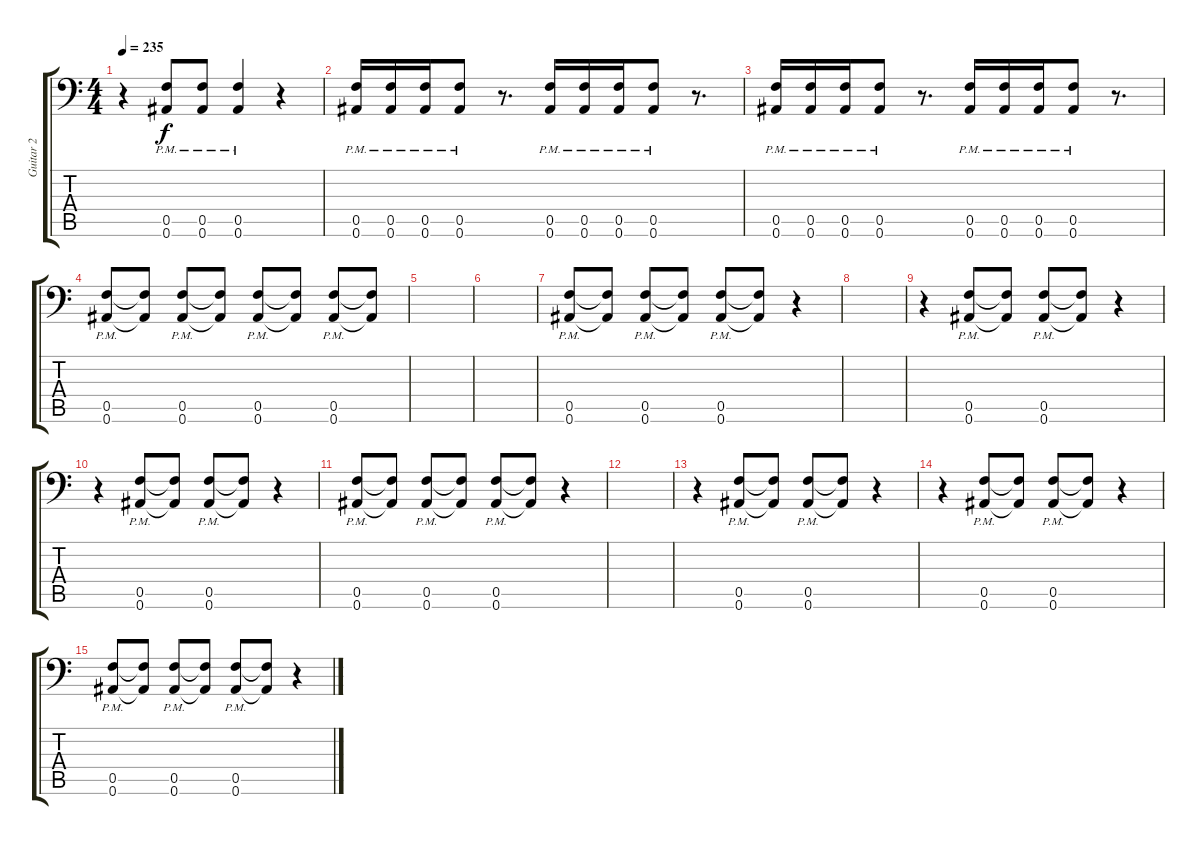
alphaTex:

\track ("Guitar 2" "Guitar 2") {instrument distortionguitar}
\staff {score tabs}
\tuning (C4 G3 Eb3 Bb2 F2 Bb1) {hide}
\ts (4 4)
\tempo 235
\clef f4
\ks c
r.4{dy f} (0.5{pm} 0.6{pm}).8 (0.5{pm} 0.6{pm}).8 (0.5{pm} 0.6{pm}).4 r.4 |
(0.5{pm} 0.6{pm}).16 (0.5{pm} 0.6{pm}).16 (0.5{pm} 0.6{pm}).16 (0.5{pm} 0.6{pm}).8 r.8{d} (0.5{pm} 0.6{pm}).16 (0.5{pm} 0.6{pm}).16 (0.5{pm} 0.6{pm}).16 (0.5{pm} 0.6{pm}).8 r.8{d} |
(0.5{pm} 0.6{pm}).16 (0.5{pm} 0.6{pm}).16 (0.5{pm} 0.6{pm}).16 (0.5{pm} 0.6{pm}).8 r.8{d} (0.5{pm} 0.6{pm}).16 (0.5{pm} 0.6{pm}).16 (0.5{pm} 0.6{pm}).16 (0.5{pm} 0.6{pm}).8 r.8{d} |
(0.5{pm} 0.6{pm}).8 (0.5{t} 0.6{t}).8 (0.5{pm} 0.6{pm}).8 (0.5{t} 0.6{t}).8 (0.5{pm} 0.6{pm}).8 (0.5{t} 0.6{t}).8 (0.5{pm} 0.6{pm}).8 (0.5{t} 0.6{t}).8 |
|
|
(0.5{pm} 0.6{pm}).8 (0.5{t} 0.6{t}).8 (0.5{pm} 0.6{pm}).8 (0.5{t} 0.6{t}).8 (0.5{pm} 0.6{pm}).8 (0.5{t} 0.6{t}).8 r.4 |
|
r.4 (0.5{pm} 0.6{pm}).8 (0.5{t} 0.6{t}).8 (0.5{pm} 0.6{pm}).8 (0.5{t} 0.6{t}).8 r.4 |
r.4 (0.5{pm} 0.6{pm}).8 (0.5{t} 0.6{t}).8 (0.5{pm} 0.6{pm}).8 (0.5{t} 0.6{t}).8 r.4 |
(0.5{pm} 0.6{pm}).8 (0.5{t} 0.6{t}).8 (0.5{pm} 0.6{pm}).8 (0.5{t} 0.6{t}).8 (0.5{pm} 0.6{pm}).8 (0.5{t} 0.6{t}).8 r.4 |
|
r.4 (0.5{pm} 0.6{pm}).8 (0.5{t} 0.6{t}).8 (0.5{pm} 0.6{pm}).8 (0.5{t} 0.6{t}).8 r.4 |
r.4 (0.5{pm} 0.6{pm}).8 (0.5{t} 0.6{t}).8 (0.5{pm} 0.6{pm}).8 (0.5{t} 0.6{t}).8 r.4 |
(0.5{pm} 0.6{pm}).8 (0.5{t} 0.6{t}).8 (0.5{pm} 0.6{pm}).8 (0.5{t} 0.6{t}).8 (0.5{pm} 0.6{pm}).8 (0.5{t} 0.6{t}).8 r.4
